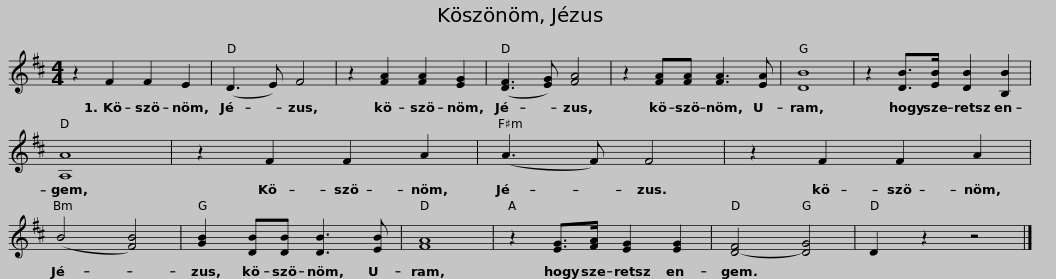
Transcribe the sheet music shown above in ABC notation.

X:1
L:1/8
M:4/4
I:linebreak $
K:D
V:1 treble
V:1
 z2 F2 F2 E2 | (D3 E) F4 | z2 [FA]2 [FA]2 [EG]2 | ([DF]3 [EG]) [FA]4 |$ z2 [FA][FA] [FA]3 [EA] | %5
 [DB]8 | z2 [DB]>[EB] [DB]2 [B,B]2 | [A,A]8 |$ z2 F2 F2 A2 | (A3 F) F4 | %10
 z2 F2 F2 A2 | (B4 [FB]4) |$ [GB]2 [DB][DB] [DB]3 [EB] | [FA]8 | z2 [EG]>[FA] [EG]2 [EG]2 | %15
 [D-F]4 [DG]4 | D2 z2 z4 |] %17
